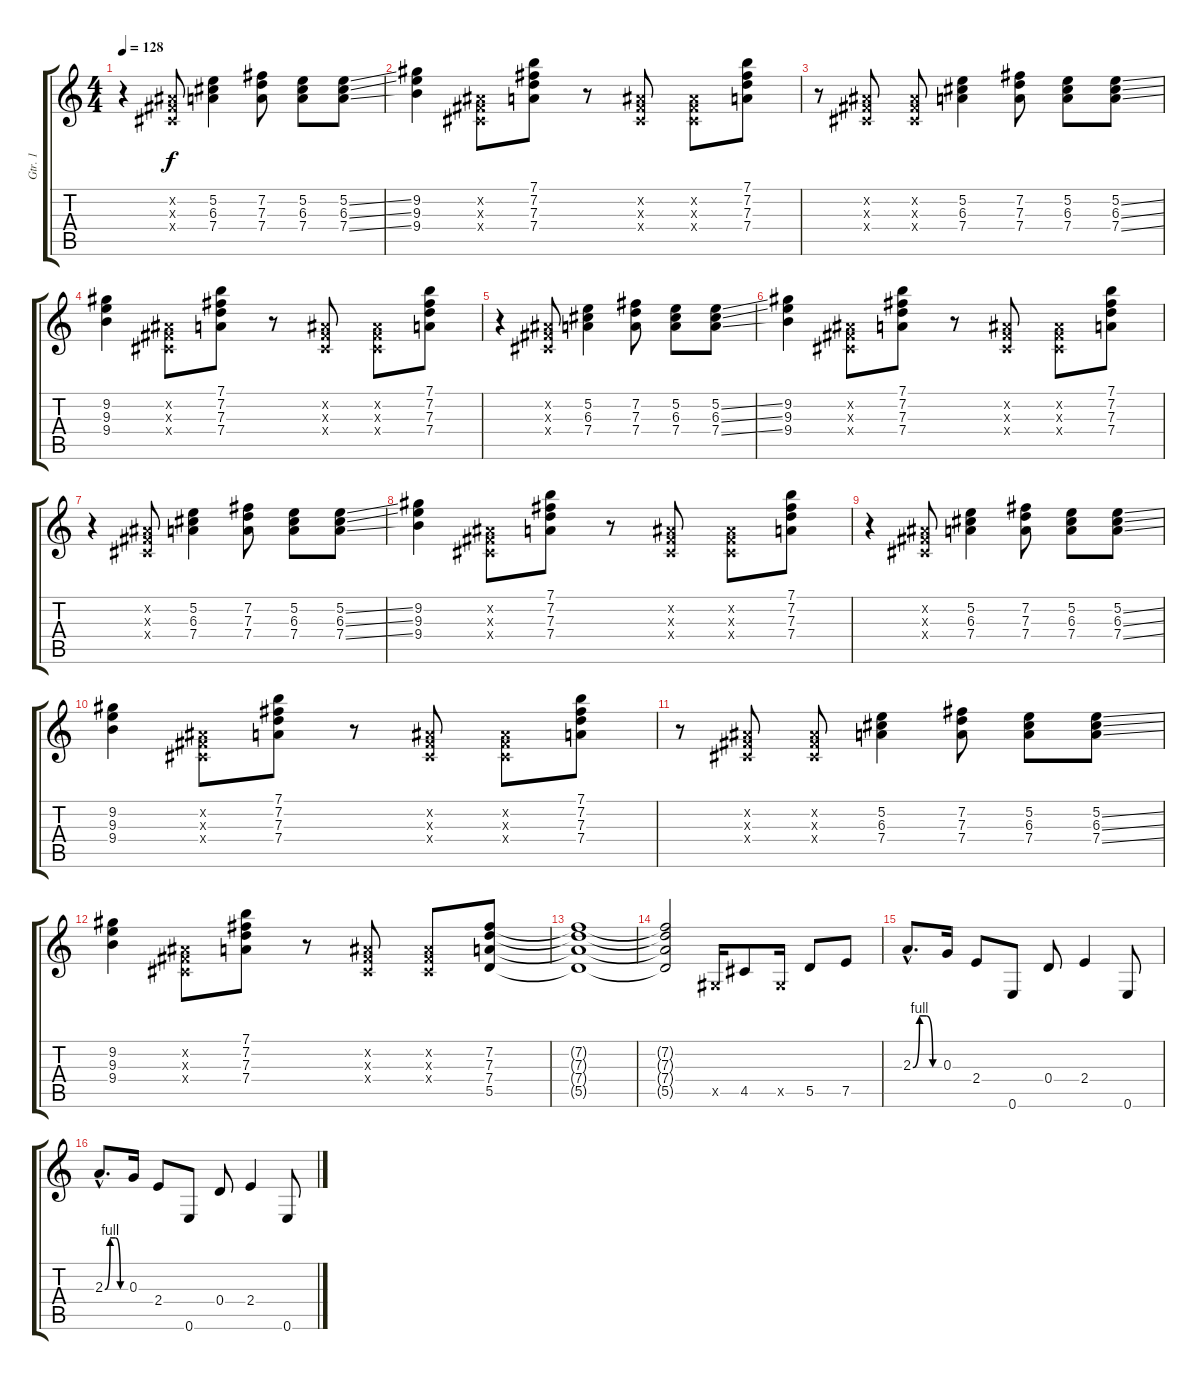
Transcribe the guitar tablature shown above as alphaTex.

\track ("Gtr. 1" "Gtr. 1") {instrument overdrivenguitar}
\staff {score tabs}
\tuning (E4 B3 G3 D3 A2 E2) {hide}
\ts (4 4)
\tempo 128
\clef g2
\ks c
r.4{dy f} (-1.2{x} -1.3{x} -1.4{x}).8 (5.2 6.3 7.4).4 (7.2 7.3 7.4).8 (5.2 6.3 7.4).8 (5.2{ss} 6.3{ss} 7.4{ss}).8 |
(9.2 9.3 9.4).4 (-1.2{x} -1.3{x} -1.4{x}).8 (7.1 7.2 7.3 7.4).8 r.8 (-1.2{x} -1.3{x} -1.4{x}).8 (-1.2{x} -1.3{x} -1.4{x}).8 (7.1 7.2 7.3 7.4).8 |
r.8 (-1.2{x} -1.3{x} -1.4{x}).8 (-1.2{x} -1.3{x} -1.4{x}).8 (5.2 6.3 7.4).4 (7.2 7.3 7.4).8 (5.2 6.3 7.4).8 (5.2{ss} 6.3{ss} 7.4{ss}).8 |
(9.2 9.3 9.4).4 (-1.2{x} -1.3{x} -1.4{x}).8 (7.1 7.2 7.3 7.4).8 r.8 (-1.2{x} -1.3{x} -1.4{x}).8 (-1.2{x} -1.3{x} -1.4{x}).8 (7.1 7.2 7.3 7.4).8 |
r.4 (-1.2{x} -1.3{x} -1.4{x}).8 (5.2 6.3 7.4).4 (7.2 7.3 7.4).8 (5.2 6.3 7.4).8 (5.2{ss} 6.3{ss} 7.4{ss}).8 |
(9.2 9.3 9.4).4 (-1.2{x} -1.3{x} -1.4{x}).8 (7.1 7.2 7.3 7.4).8 r.8 (-1.2{x} -1.3{x} -1.4{x}).8 (-1.2{x} -1.3{x} -1.4{x}).8 (7.1 7.2 7.3 7.4).8 |
r.4 (-1.2{x} -1.3{x} -1.4{x}).8 (5.2 6.3 7.4).4 (7.2 7.3 7.4).8 (5.2 6.3 7.4).8 (5.2{ss} 6.3{ss} 7.4{ss}).8 |
(9.2 9.3 9.4).4 (-1.2{x} -1.3{x} -1.4{x}).8 (7.1 7.2 7.3 7.4).8 r.8 (-1.2{x} -1.3{x} -1.4{x}).8 (-1.2{x} -1.3{x} -1.4{x}).8 (7.1 7.2 7.3 7.4).8 |
r.4 (-1.2{x} -1.3{x} -1.4{x}).8 (5.2 6.3 7.4).4 (7.2 7.3 7.4).8 (5.2 6.3 7.4).8 (5.2{ss} 6.3{ss} 7.4{ss}).8 |
(9.2 9.3 9.4).4 (-1.2{x} -1.3{x} -1.4{x}).8 (7.1 7.2 7.3 7.4).8 r.8 (-1.2{x} -1.3{x} -1.4{x}).8 (-1.2{x} -1.3{x} -1.4{x}).8 (7.1 7.2 7.3 7.4).8 |
r.8 (-1.2{x} -1.3{x} -1.4{x}).8 (-1.2{x} -1.3{x} -1.4{x}).8 (5.2 6.3 7.4).4 (7.2 7.3 7.4).8 (5.2 6.3 7.4).8 (5.2{ss} 6.3{ss} 7.4{ss}).8 |
(9.2 9.3 9.4).4 (-1.2{x} -1.3{x} -1.4{x}).8 (7.1 7.2 7.3 7.4).8 r.8 (-1.2{x} -1.3{x} -1.4{x}).8 (-1.2{x} -1.3{x} -1.4{x}).8 (7.2 7.3 7.4 5.5).8 |
(7.2{t} 7.3{t} 7.4{t} 5.5{t}).1 |
(7.2{t} 7.3{t} 7.4{t} 5.5{t}).2 -1.5{x}.16 4.5.8 -1.5{x}.16 5.5.8 7.5.8 |
2.3{be (custom 0 0 15 4 30 4 45 0 60 0) hac}.8{d} 0.3.16 2.4.8 0.6.8 0.4.8 2.4.4 0.6.8 |
2.3{be (custom 0 0 15 4 30 4 45 0 60 0) hac}.8{d} 0.3.16 2.4.8 0.6.8 0.4.8 2.4.4 0.6.8
